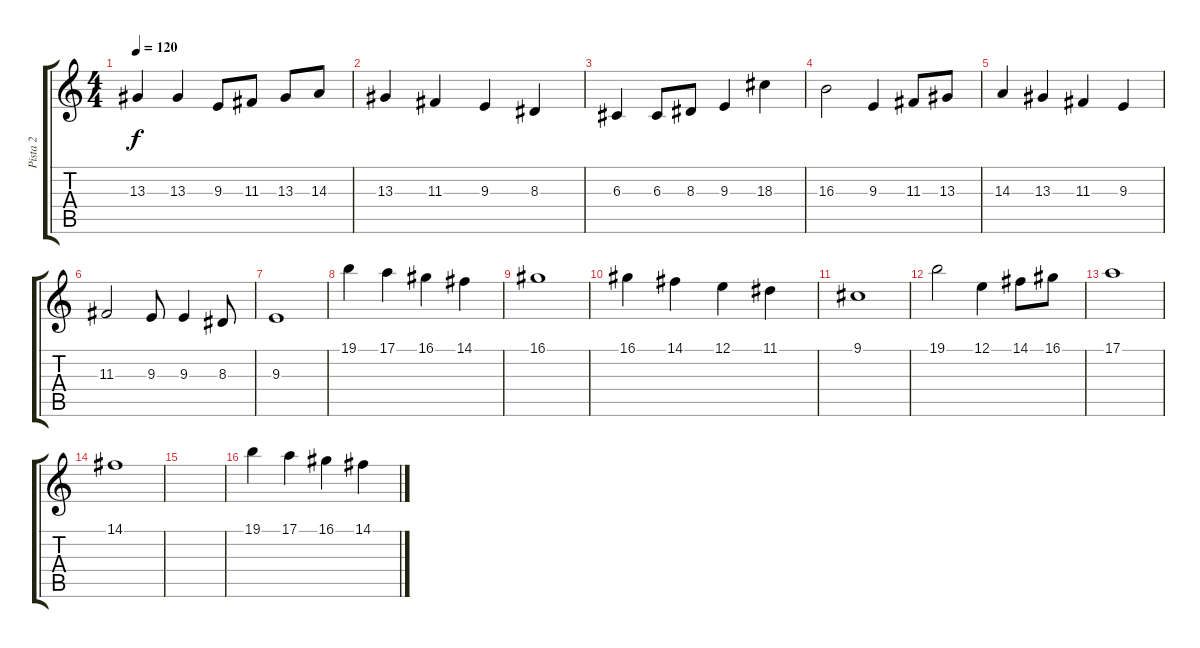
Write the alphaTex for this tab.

\track ("Pista 2" "Pista 2") {instrument acousticgrandpiano}
\staff {score tabs}
\tuning (E4 B3 G3 D3 A2 E2) {hide}
\ts (4 4)
\tempo 120
\clef g2
\ks c
13.3.4{dy f} 13.3.4 9.3.8 11.3.8 13.3.8 14.3.8 |
13.3.4 11.3.4 9.3.4 8.3.4 |
6.3.4 6.3.8 8.3.8 9.3.4 18.3.4 |
16.3.2 9.3.4 11.3.8 13.3.8 |
14.3.4 13.3.4 11.3.4 9.3.4 |
11.3.2 9.3.8 9.3.4 8.3.8 |
9.3.1 |
19.1.4 17.1.4 16.1.4 14.1.4 |
16.1.1 |
16.1.4 14.1.4 12.1.4 11.1.4 |
9.1.1 |
19.1.2 12.1.4 14.1.8 16.1.8 |
17.1.1 |
14.1.1 |
|
19.1.4 17.1.4 16.1.4 14.1.4
